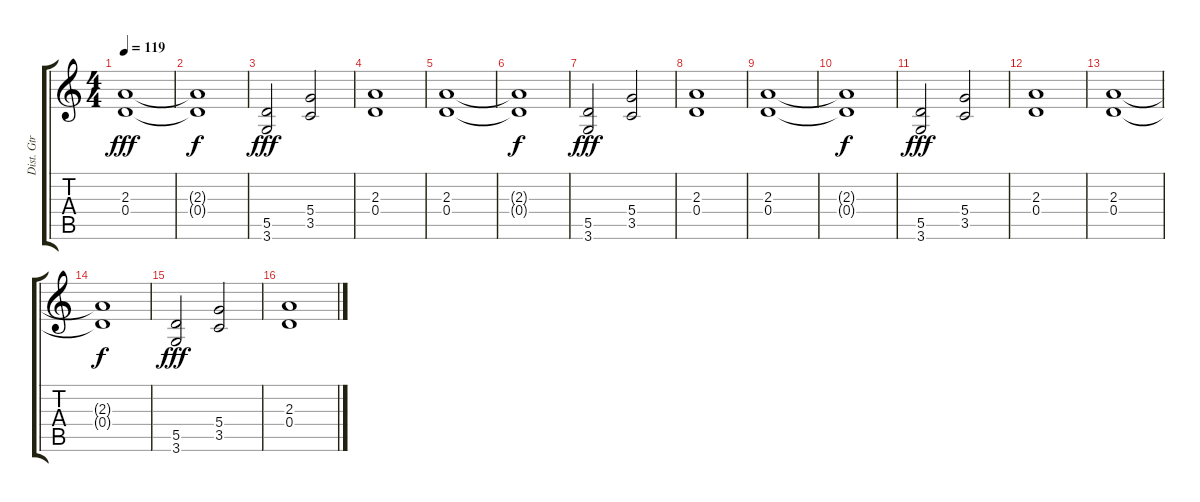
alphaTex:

\track ("Dist. Gtr" "Dist. Gtr") {instrument distortionguitar}
\staff {score tabs}
\tuning (E4 B3 G3 D3 A2 E2) {hide}
\ts (4 4)
\tempo 119
\clef g2
\ks c
(2.3 0.4).1{dy fff} |
(2.3{t} 0.4{t}).1{dy f} |
(5.5 3.6).2{dy fff} (5.4 3.5).2 |
(2.3 0.4).1 |
(2.3 0.4).1 |
(2.3{t} 0.4{t}).1{dy f} |
(5.5 3.6).2{dy fff} (5.4 3.5).2 |
(2.3 0.4).1 |
(2.3 0.4).1 |
(2.3{t} 0.4{t}).1{dy f} |
(5.5 3.6).2{dy fff} (5.4 3.5).2 |
(2.3 0.4).1 |
(2.3 0.4).1 |
(2.3{t} 0.4{t}).1{dy f} |
(5.5 3.6).2{dy fff} (5.4 3.5).2 |
(2.3 0.4).1
